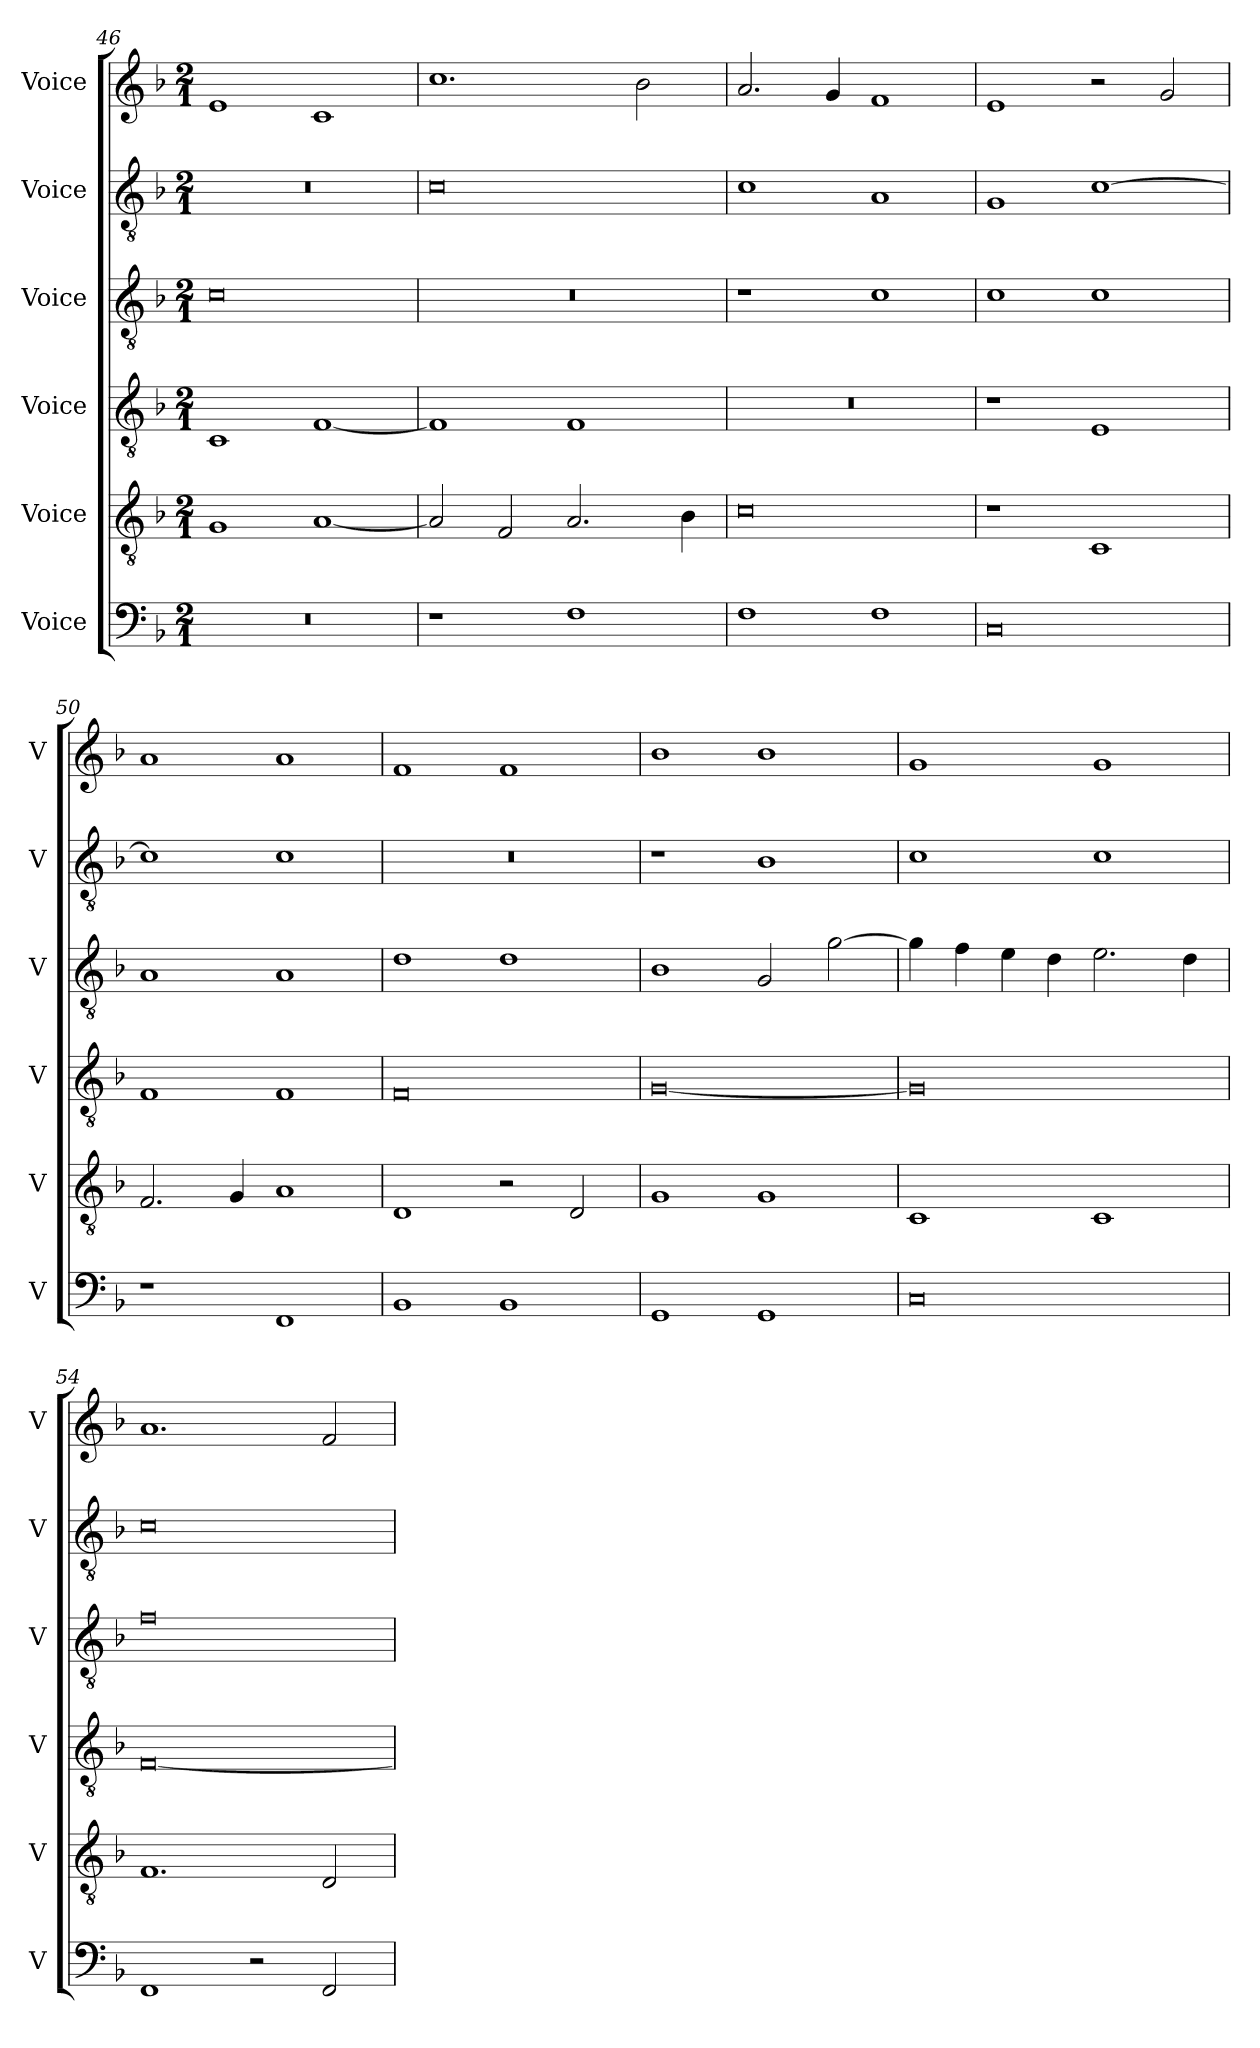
**kern	**kern	**kern	**kern	**kern	**kern
*part6	*part5	*part4	*part3	*part2	*part1
*staff6	*staff5	*staff4	*staff3	*staff2	*staff1
*I"Voice	*I"Voice	*I"Voice	*I"Voice	*I"Voice	*I"Voice
*I'V	*I'V	*I'V	*I'V	*I'V	*I'V
!!LO:PB:g=z
*clefF4	*clefGv2	*clefGv2	*clefGv2	*clefGv2	*clefG2
*k[b-]	*k[b-]	*k[b-]	*k[b-]	*k[b-]	*k[b-]
*M2/1	*M2/1	*M2/1	*M2/1	*M2/1	*M2/1
=46	=46	=46	=46	=46	=46
0r	1G	1C	0c	0r	1e
.	[1A	[1F	.	.	1c
=47	=47	=47	=47	=47	=47
1r	2A/]	1F]	0r	0c	1.cc
.	2F/	.	.	.	.
1F	2.A/	1F	.	.	.
.	.	.	.	.	2b-\
.	4B-\	.	.	.	.
=48	=48	=48	=48	=48	=48
1F	0c	0r	1r	1c	2.a/
.	.	.	.	.	4g/
1F	.	.	1c	1A	1f
=49	=49	=49	=49	=49	=49
0C	1r	1r	1c	1G	1e
.	1C	1E	1c	[1c	2r
.	.	.	.	.	2g/
!!LO:LB:g=z
=50	=50	=50	=50	=50	=50
1r	2.F/	1F	1A	1c]	1a
.	4G/	.	.	.	.
1FF	1A	1F	1A	1c	1a
=51	=51	=51	=51	=51	=51
1BB-	1D	0F	1d	0r	1f
1BB-	2r	.	1d	.	1f
.	2D/	.	.	.	.
=52	=52	=52	=52	=52	=52
1GG	1G	[0G	1B-	1r	1b-
1GG	1G	.	2G/	1B-	1b-
.	.	.	[2g\	.	.
=53	=53	=53	=53	=53	=53
0C	1C	0G]	4g\]	1c	1g
.	.	.	4f\	.	.
.	.	.	4e\	.	.
.	.	.	4d\	.	.
.	1C	.	2.e\	1c	1g
.	.	.	4d\	.	.
!!LO:PB:g=z
=54	=54	=54	=54	=54	=54
1FF	1.F	[0F	0f	0c	1.a
2r	.	.	.	.	.
2FF/	2D/	.	.	.	2f/
=	=	=	=	=	=
*-	*-	*-	*-	*-	*-
